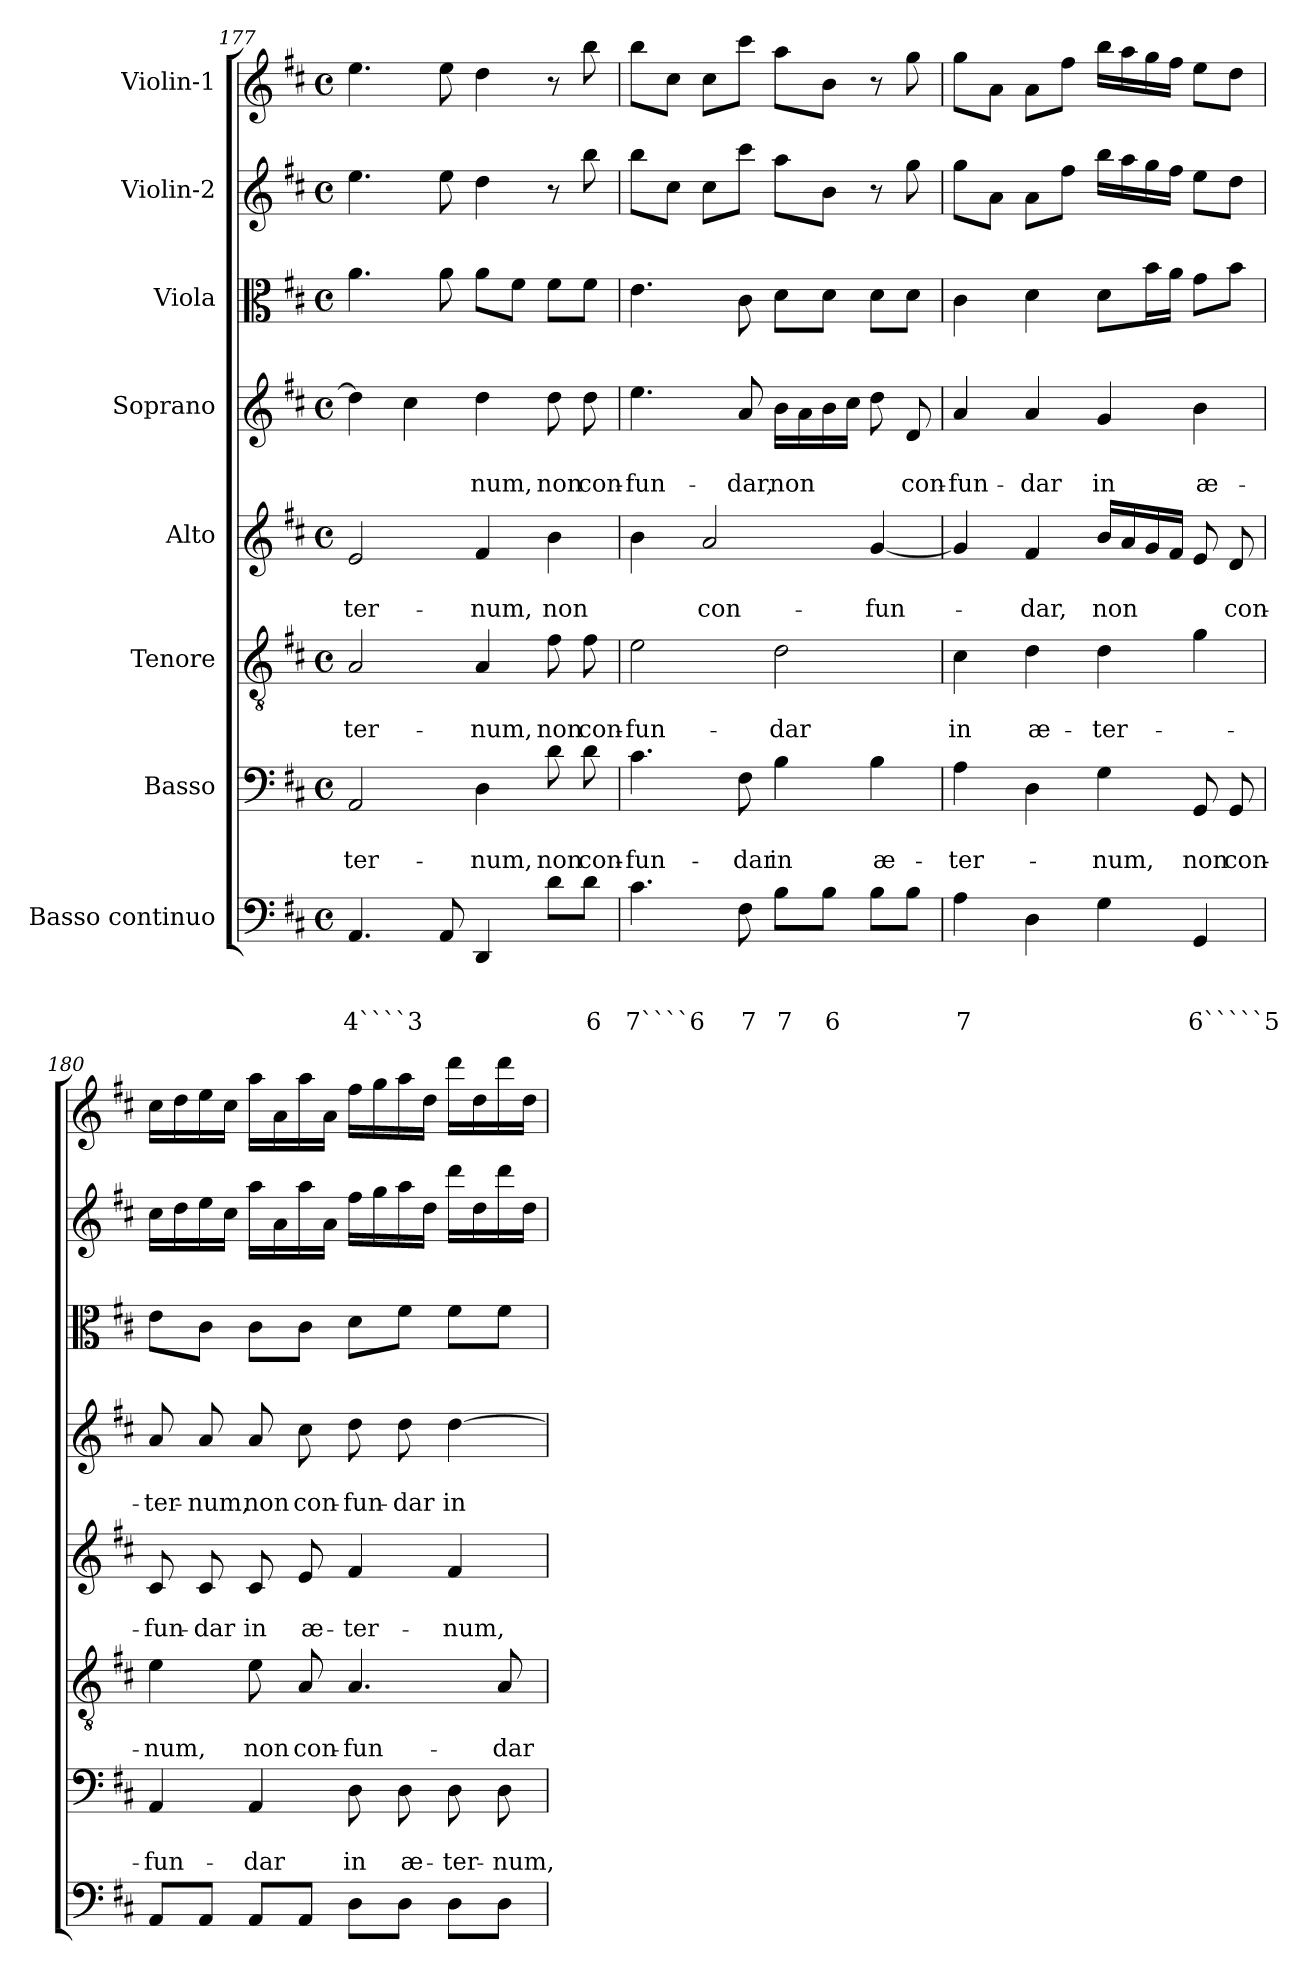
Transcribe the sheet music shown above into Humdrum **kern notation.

**kern	**text	**text	**text	**kern	**text	**text	**kern	**text	**text	**kern	**text	**text	**kern	**text	**text	**kern	**kern	**kern
*part8	*part8	*part8	*part8	*part7	*part7	*part7	*part6	*part6	*part6	*part5	*part5	*part5	*part4	*part4	*part4	*part3	*part2	*part1
*staff8	*staff8	*staff8	*staff8	*staff7	*staff7	*staff7	*staff6	*staff6	*staff6	*staff5	*staff5	*staff5	*staff4	*staff4	*staff4	*staff3	*staff2	*staff1
*I"Basso continuo	*	*	*	*I"Basso	*	*	*I"Tenore	*	*	*I"Alto	*	*	*I"Soprano	*	*	*I"Viola	*I"Violin-2	*I"Violin-1
*clefF4	*	*	*	*clefF4	*	*	*clefGv2	*	*	*clefG2	*	*	*clefG2	*	*	*clefC3	*clefG2	*clefG2
*k[f#c#]	*	*	*	*k[f#c#]	*	*	*k[f#c#]	*	*	*k[f#c#]	*	*	*k[f#c#]	*	*	*k[f#c#]	*k[f#c#]	*k[f#c#]
*D:	*	*	*	*D:	*	*	*D:	*	*	*D:	*	*	*D:	*	*	*D:	*D:	*D:
*M4/4	*	*	*	*M4/4	*	*	*M4/4	*	*	*M4/4	*	*	*M4/4	*	*	*M4/4	*M4/4	*M4/4
*met(c)	*	*	*	*met(c)	*	*	*met(c)	*	*	*met(c)	*	*	*met(c)	*	*	*met(c)	*met(c)	*met(c)
=177	=177	=177	=177	=177	=177	=177	=177	=177	=177	=177	=177	=177	=177	=177	=177	=177	=177	=177
!	!	!	!LO:LY:b	!	!	!LO:LY:b	!	!	!LO:LY:b	!	!	!LO:LY:b	!	!	!	!	!	!
4.AA/	.	.	4````3	2AA/	.	-ter-	2A/	.	-ter-	2e/	.	-ter-	4dd\]	.	.	4.a\	4.ee\	4.ee\
.	.	.	.	.	.	.	.	.	.	.	.	.	4cc#\	.	.	.	.	.
8AA/	.	.	.	.	.	.	.	.	.	.	.	.	.	.	.	8a\	8ee\	8ee\
!	!	!	!	!	!	!LO:LY:b	!	!	!LO:LY:b	!	!	!LO:LY:b	!	!	!LO:LY:b	!	!	!
4DD/	.	.	.	4D\	.	-num,	4A/	.	-num,	4f#/	.	-num,	4dd\	.	-num,	8a\L	4dd\	4dd\
.	.	.	.	.	.	.	.	.	.	.	.	.	.	.	.	8f#\J	.	.
!	!	!	!	!	!	!LO:LY:b	!	!	!LO:LY:b	!	!	!LO:LY:b	!	!	!LO:LY:b	!	!	!
8d\L	.	.	.	8d\	.	non	8f#\	.	non	4b\	.	non	8dd\	.	non	8f#\L	8r	8r
!	!	!	!LO:LY:b	!	!	!LO:LY:b	!	!	!LO:LY:b	!	!	!	!	!	!LO:LY:b	!	!	!
8d\J	.	.	6	8d\	.	con-	8f#\	.	con-	.	.	.	8dd\	.	con-	8f#\J	8bb\	8bb\
=178	=178	=178	=178	=178	=178	=178	=178	=178	=178	=178	=178	=178	=178	=178	=178	=178	=178	=178
!	!	!	!LO:LY:b	!	!	!LO:LY:b	!	!	!LO:LY:b	!	!	!	!	!	!LO:LY:b	!	!	!
4.c#\	.	.	7````6	4.c#\	.	-fun-	2e\	.	-fun-	4b\	.	.	4.ee\	.	-fun-	4.e\	8bb\L	8bb\L
.	.	.	.	.	.	.	.	.	.	.	.	.	.	.	.	.	8cc#\J	8cc#\J
!	!	!	!	!	!	!	!	!	!	!	!	!LO:LY:b	!	!	!	!	!	!
.	.	.	.	.	.	.	.	.	.	2a/	.	con-	.	.	.	.	8cc#\L	8cc#\L
!	!	!	!LO:LY:b	!	!	!LO:LY:b	!	!	!	!	!	!	!	!	!LO:LY:b	!	!	!
8F#\	.	.	7	8F#\	.	-dar	.	.	.	.	.	.	8a/	.	-dar,	8c#\	8ccc#\J	8ccc#\J
!	!	!	!LO:LY:b	!	!	!LO:LY:b	!	!	!LO:LY:b	!	!	!	!	!	!LO:LY:b	!	!	!
8B\L	.	.	7	4B\	.	in	2d\	.	-dar	.	.	.	16b\LL	.	non	8d\L	8aa\L	8aa\L
.	.	.	.	.	.	.	.	.	.	.	.	.	16a\	.	.	.	.	.
!	!	!	!LO:LY:b	!	!	!	!	!	!	!	!	!	!	!	!	!	!	!
8B\J	.	.	6	.	.	.	.	.	.	.	.	.	16b\	.	.	8d\J	8b\J	8b\J
.	.	.	.	.	.	.	.	.	.	.	.	.	16cc#\JJ	.	.	.	.	.
!	!	!	!	!	!	!LO:LY:b	!	!	!	!	!	!LO:LY:b	!	!	!	!	!	!
8B\L	.	.	.	4B\	.	æ-	.	.	.	[4g/	.	-fun-	8dd\	.	.	8d\L	8r	8r
!	!	!	!	!	!	!	!	!	!	!	!	!	!	!	!LO:LY:b	!	!	!
8B\J	.	.	.	.	.	.	.	.	.	.	.	.	8d/	.	con-	8d\J	8gg\	8gg\
!!LO:PB:g=z
=179	=179	=179	=179	=179	=179	=179	=179	=179	=179	=179	=179	=179	=179	=179	=179	=179	=179	=179
!	!	!	!LO:LY:b	!	!	!LO:LY:b	!	!	!LO:LY:b	!	!	!	!	!	!LO:LY:b	!	!	!
4A\	.	.	7	4A\	.	-ter-	4c#\	.	in	4g/]	.	.	4a/	.	-fun-	4c#\	8gg\L	8gg\L
.	.	.	.	.	.	.	.	.	.	.	.	.	.	.	.	.	8a\J	8a\J
!	!	!	!	!	!	!	!	!	!LO:LY:b	!	!	!LO:LY:b	!	!	!LO:LY:b	!	!	!
4D\	.	.	.	4D\	.	.	4d\	.	æ-	4f#/	.	-dar,	4a/	.	-dar	4d\	8a\L	8a\L
.	.	.	.	.	.	.	.	.	.	.	.	.	.	.	.	.	8ff#\J	8ff#\J
!	!	!	!	!	!	!LO:LY:b	!	!	!LO:LY:b	!	!	!LO:LY:b	!	!	!LO:LY:b	!	!	!
4G\	.	.	.	4G\	.	-num,	4d\	.	-ter-	16b/LL	.	non	4g/	.	in	8d\L	16bb\LL	16bb\LL
.	.	.	.	.	.	.	.	.	.	16a/	.	.	.	.	.	.	16aa\	16aa\
.	.	.	.	.	.	.	.	.	.	16g/	.	.	.	.	.	16b\L	16gg\	16gg\
.	.	.	.	.	.	.	.	.	.	16f#/JJ	.	.	.	.	.	16a\JJ	16ff#\JJ	16ff#\JJ
!	!	!	!LO:LY:b	!	!	!LO:LY:b	!	!	!	!	!	!	!	!	!LO:LY:b	!	!	!
4GG/	.	.	6`````5	8GG/	.	non	4g\	.	.	8e/	.	.	4b\	.	æ-	8g\L	8ee\L	8ee\L
!	!	!	!	!	!	!LO:LY:b	!	!	!	!	!	!LO:LY:b	!	!	!	!	!	!
.	.	.	.	8GG/	.	con-	.	.	.	8d/	.	con-	.	.	.	8b\J	8dd\J	8dd\J
=180	=180	=180	=180	=180	=180	=180	=180	=180	=180	=180	=180	=180	=180	=180	=180	=180	=180	=180
!	!	!	!	!	!	!LO:LY:b	!	!	!LO:LY:b	!	!	!LO:LY:b	!	!	!LO:LY:b	!	!	!
8AA/L	.	.	.	4AA/	.	-fun-	4e\	.	-num,	8c#/	.	-fun-	8a/	.	-ter-	8e\L	16cc#\LL	16cc#\LL
.	.	.	.	.	.	.	.	.	.	.	.	.	.	.	.	.	16dd\	16dd\
!	!	!	!	!	!	!	!	!	!	!	!	!LO:LY:b	!	!	!LO:LY:b	!	!	!
8AA/J	.	.	.	.	.	.	.	.	.	8c#/	.	-dar	8a/	.	-num,	8c#\J	16ee\	16ee\
.	.	.	.	.	.	.	.	.	.	.	.	.	.	.	.	.	16cc#\JJ	16cc#\JJ
!	!	!	!	!	!	!LO:LY:b	!	!	!LO:LY:b	!	!	!LO:LY:b	!	!	!LO:LY:b	!	!	!
8AA/L	.	.	.	4AA/	.	-dar	8e\	.	non	8c#/	.	in	8a/	.	non	8c#\L	16aa\LL	16aa\LL
.	.	.	.	.	.	.	.	.	.	.	.	.	.	.	.	.	16a\	16a\
!	!	!	!	!	!	!	!	!	!LO:LY:b	!	!	!LO:LY:b	!	!	!LO:LY:b	!	!	!
8AA/J	.	.	.	.	.	.	8A/	.	con-	8e/	.	æ-	8cc#\	.	con-	8c#\J	16aa\	16aa\
.	.	.	.	.	.	.	.	.	.	.	.	.	.	.	.	.	16a\JJ	16a\JJ
!	!	!	!	!	!	!LO:LY:b	!	!	!LO:LY:b	!	!	!LO:LY:b	!	!	!LO:LY:b	!	!	!
8D\L	.	.	.	8D\	.	in	4.A/	.	-fun-	4f#/	.	-ter-	8dd\	.	-fun-	8d\L	16ff#\LL	16ff#\LL
.	.	.	.	.	.	.	.	.	.	.	.	.	.	.	.	.	16gg\	16gg\
!	!	!	!	!	!	!LO:LY:b	!	!	!	!	!	!	!	!	!LO:LY:b	!	!	!
8D\J	.	.	.	8D\	.	æ-	.	.	.	.	.	.	8dd\	.	-dar	8f#\J	16aa\	16aa\
.	.	.	.	.	.	.	.	.	.	.	.	.	.	.	.	.	16dd\JJ	16dd\JJ
!	!	!	!	!	!	!LO:LY:b	!	!	!	!	!	!LO:LY:b	!	!	!LO:LY:b	!	!	!
8D\L	.	.	.	8D\	.	-ter-	.	.	.	4f#/	.	-num,	[4dd\	.	in	8f#\L	16ddd\LL	16ddd\LL
.	.	.	.	.	.	.	.	.	.	.	.	.	.	.	.	.	16dd\	16dd\
!	!	!	!	!	!	!LO:LY:b	!	!	!LO:LY:b	!	!	!	!	!	!	!	!	!
8D\J	.	.	.	8D\	.	-num,	8A/	.	-dar	.	.	.	.	.	.	8f#\J	16ddd\	16ddd\
.	.	.	.	.	.	.	.	.	.	.	.	.	.	.	.	.	16dd\JJ	16dd\JJ
=	=	=	=	=	=	=	=	=	=	=	=	=	=	=	=	=	=	=
*-	*-	*-	*-	*-	*-	*-	*-	*-	*-	*-	*-	*-	*-	*-	*-	*-	*-	*-
